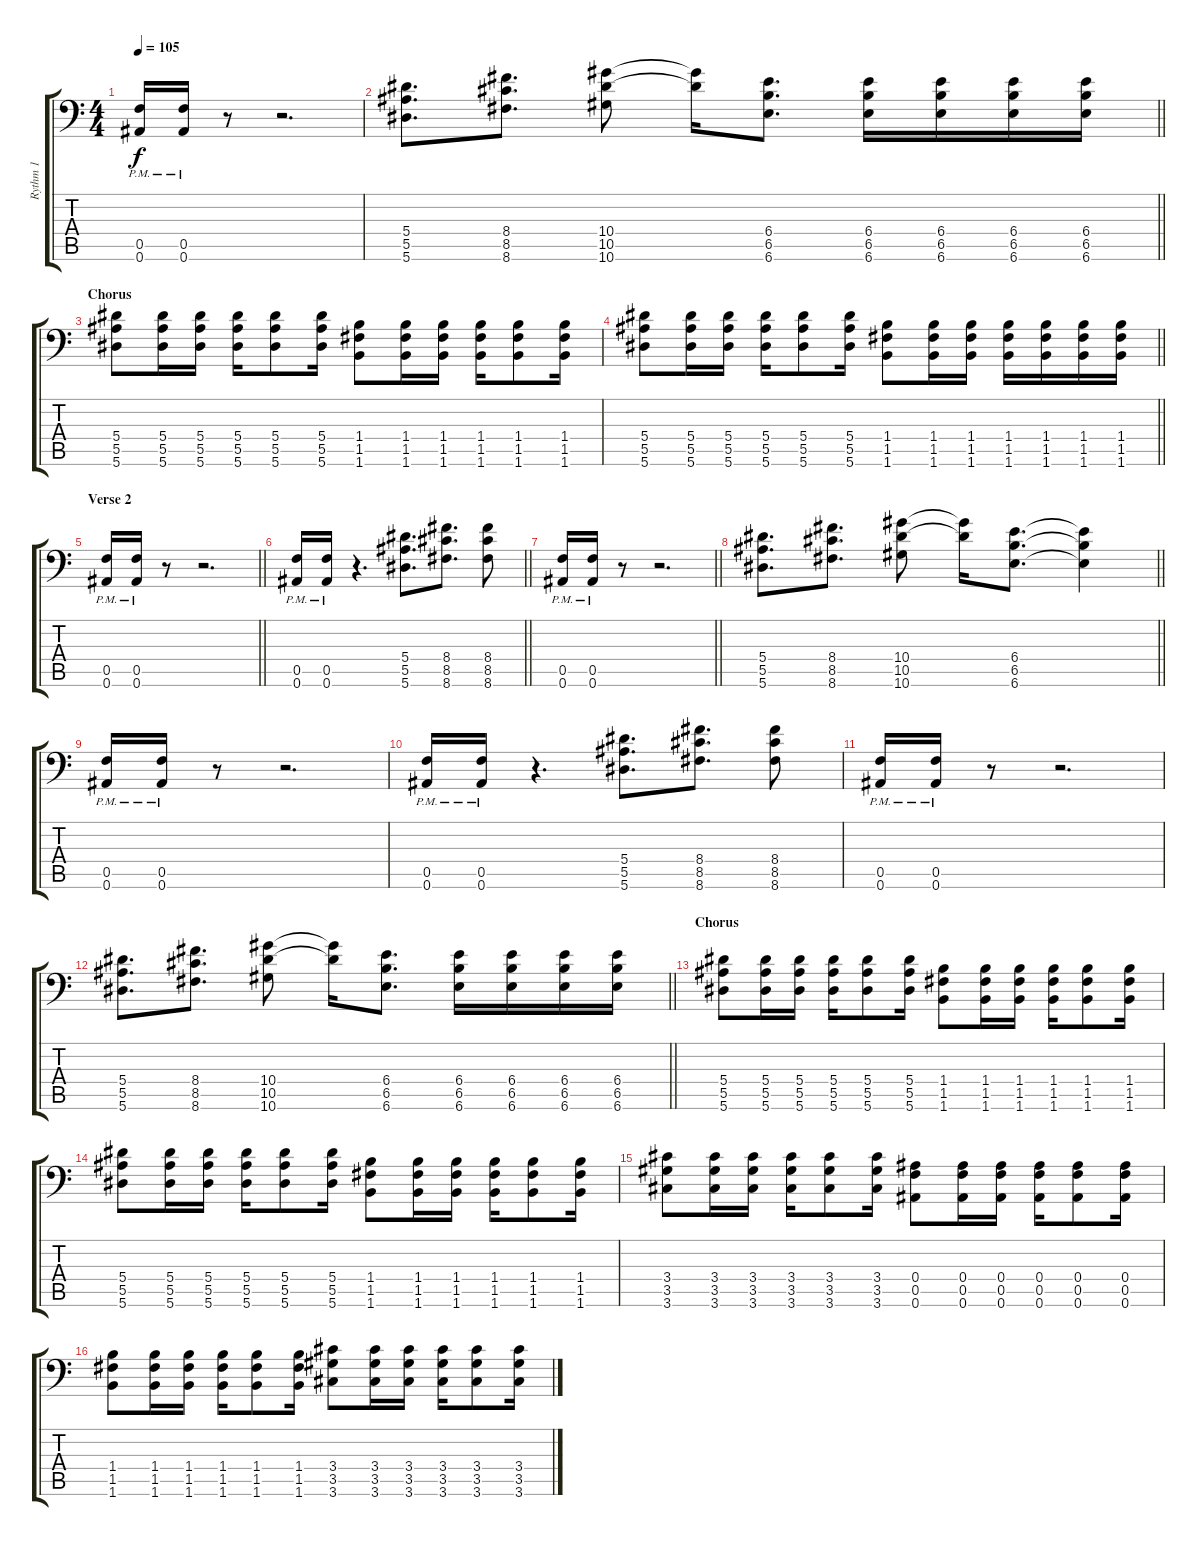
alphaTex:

\track ("Rythm 1" "Rythm 1") {instrument distortionguitar}
\staff {score tabs}
\tuning (C4 G3 Eb3 Bb2 F2 Bb1) {hide}
\ts (4 4)
\tempo 105
\clef f4
\ks c
(0.5{pm} 0.6{pm}).16{dy f} (0.5{pm} 0.6{pm}).16 r.8 r.2{d} |
\barLineRight lightlight
(5.4 5.5 5.6).8{d} (8.4 8.5 8.6).8{d} (10.4 10.5 10.6).8 (10.4{t} 10.5{t}).16 (6.4 6.5 6.6).8{d} (6.4 6.5 6.6).16 (6.4 6.5 6.6).16 (6.4 6.5 6.6).16 (6.4 6.5 6.6).16 |
\section ("" "Chorus")
(5.4 5.5 5.6).8 (5.4 5.5 5.6).16 (5.4 5.5 5.6).16 (5.4 5.5 5.6).16 (5.4 5.5 5.6).8 (5.4 5.5 5.6).16 (1.4 1.5 1.6).8 (1.4 1.5 1.6).16 (1.4 1.5 1.6).16 (1.4 1.5 1.6).16 (1.4 1.5 1.6).8 (1.4 1.5 1.6).16 |
\barLineRight lightlight
(5.4 5.5 5.6).8 (5.4 5.5 5.6).16 (5.4 5.5 5.6).16 (5.4 5.5 5.6).16 (5.4 5.5 5.6).8 (5.4 5.5 5.6).16 (1.4 1.5 1.6).8 (1.4 1.5 1.6).16 (1.4 1.5 1.6).16 (1.4 1.5 1.6).16 (1.4 1.5 1.6).16 (1.4 1.5 1.6).16 (1.4 1.5 1.6).16 |
\section ("" "Verse 2")
\barLineRight lightlight
(0.5{pm} 0.6{pm}).16 (0.5{pm} 0.6{pm}).16 r.8 r.2{d} |
\barLineRight lightlight
(0.5{pm} 0.6{pm}).16 (0.5{pm} 0.6{pm}).16 r.4{d} (5.4 5.5 5.6).8{d} (8.4 8.5 8.6).8{d} (8.4 8.5 8.6).8 |
\barLineRight lightlight
(0.5{pm} 0.6{pm}).16 (0.5{pm} 0.6{pm}).16 r.8 r.2{d} |
\barLineRight lightlight
(5.4 5.5 5.6).8{d} (8.4 8.5 8.6).8{d} (10.4 10.5 10.6).8 (10.4{t} 10.5{t}).16 (6.4 6.5 6.6).8{d} (6.4{t} 6.5{t} 6.6{t}).4 |
(0.5{pm} 0.6{pm}).16 (0.5{pm} 0.6{pm}).16 r.8 r.2{d} |
(0.5{pm} 0.6{pm}).16 (0.5{pm} 0.6{pm}).16 r.4{d} (5.4 5.5 5.6).8{d} (8.4 8.5 8.6).8{d} (8.4 8.5 8.6).8 |
(0.5{pm} 0.6{pm}).16 (0.5{pm} 0.6{pm}).16 r.8 r.2{d} |
\barLineRight lightlight
(5.4 5.5 5.6).8{d} (8.4 8.5 8.6).8{d} (10.4 10.5 10.6).8 (10.4{t} 10.5{t}).16 (6.4 6.5 6.6).8{d} (6.4 6.5 6.6).16 (6.4 6.5 6.6).16 (6.4 6.5 6.6).16 (6.4 6.5 6.6).16 |
\section ("" "Chorus")
(5.4 5.5 5.6).8 (5.4 5.5 5.6).16 (5.4 5.5 5.6).16 (5.4 5.5 5.6).16 (5.4 5.5 5.6).8 (5.4 5.5 5.6).16 (1.4 1.5 1.6).8 (1.4 1.5 1.6).16 (1.4 1.5 1.6).16 (1.4 1.5 1.6).16 (1.4 1.5 1.6).8 (1.4 1.5 1.6).16 |
(5.4 5.5 5.6).8 (5.4 5.5 5.6).16 (5.4 5.5 5.6).16 (5.4 5.5 5.6).16 (5.4 5.5 5.6).8 (5.4 5.5 5.6).16 (1.4 1.5 1.6).8 (1.4 1.5 1.6).16 (1.4 1.5 1.6).16 (1.4 1.5 1.6).16 (1.4 1.5 1.6).8 (1.4 1.5 1.6).16 |
(3.4 3.5 3.6).8 (3.4 3.5 3.6).16 (3.4 3.5 3.6).16 (3.4 3.5 3.6).16 (3.4 3.5 3.6).8 (3.4 3.5 3.6).16 (0.4 0.5 0.6).8 (0.4 0.5 0.6).16 (0.4 0.5 0.6).16 (0.4 0.5 0.6).16 (0.4 0.5 0.6).8 (0.4 0.5 0.6).16 |
(1.4 1.5 1.6).8 (1.4 1.5 1.6).16 (1.4 1.5 1.6).16 (1.4 1.5 1.6).16 (1.4 1.5 1.6).8 (1.4 1.5 1.6).16 (3.4 3.5 3.6).8 (3.4 3.5 3.6).16 (3.4 3.5 3.6).16 (3.4 3.5 3.6).16 (3.4 3.5 3.6).8 (3.4 3.5 3.6).16
